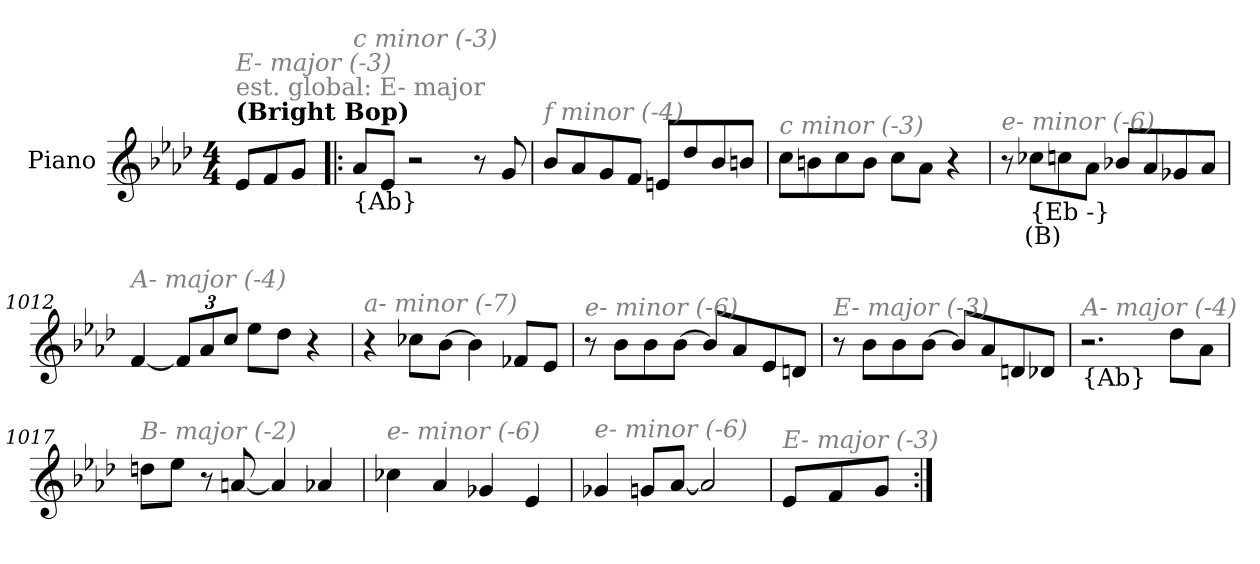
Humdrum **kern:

**kern	**text
*part1	*part1
*staff1	*staff1
*I"Piano	*
*I'Pno.	*
*clefG2	*
*k[b-e-a-d-]	*
*M4/4	*
=1	=1
!LO:TX:a:B:t=(Bright Bop)	!
!LO:TX:a:color=#808080:t=est. global&colon; E- major	!
!LO:TX:i:color=#808080:t=E- major (-3)	!
8e-/L	.
8f/	.
8g/J	.
=1008!|:	=1008!|:
!LO:TX:b:t={Ab}	!
!LO:TX:i:color=#808080:t=c minor (-3)	!
8a-/L	.
8e-/J	.
2r	.
8r	.
8g/	.
=1009	=1009
!LO:TX:i:color=#808080:t=f minor (-4)	!
8b-/L	.
8a-/	.
8g/	.
8f/J	.
8en/L	.
8dd-/	.
8b-/	.
8bn/J	.
=1010	=1010
!LO:TX:i:color=#808080:t=c minor (-3)	!
8cc\L	.
8bn\	.
8cc\	.
8b\J	.
8cc\L	.
8a-\J	.
4r	.
!!LO:LB:g=z
=1011	=1011
!LO:TX:i:color=#808080:t=e- minor (-6)	!
8r	.
!LO:TX:b:t={Eb -}	!
8cc-Xi\L	(B)
8cc\	.
8a-\J	.
8b-X/L	.
8a-/	.
8g-X/	.
8a-/J	.
=1012	=1012
!LO:TX:i:color=#808080:t=A- major (-4)	!
[4f/	.
*Xbrackettup	*
12f/L]	.
12a-/	.
12cc/J	.
8ee-\L	.
8dd-\J	.
4r	.
=1013	=1013
!LO:TX:i:color=#808080:t=a- minor (-7)	!
4r	.
8cc-X\L	.
[8b-\J	.
4b-\]	.
8f-X/L	.
8e-/J	.
!!LO:LB:g=z
=1014	=1014
!LO:TX:i:color=#808080:t=e- minor (-6)	!
8r	.
8b-\L	.
8b-\	.
[8b-\J	.
8b-/L]	.
8a-/	.
8e-/	.
8dn/J	.
=1015	=1015
!LO:TX:i:color=#808080:t=E- major (-3)	!
8r	.
8b-\L	.
8b-\	.
[8b-\J	.
8b-/L]	.
8a-/	.
8dn/	.
8d-X/J	.
=1016	=1016
!LO:TX:b:t={Ab}	!
!LO:TX:i:color=#808080:t=A- major (-4)	!
2.r	.
8dd-\L	.
8a-\J	.
!!LO:LB:g=z
=1017	=1017
!LO:TX:i:color=#808080:t=B- major (-2)	!
8ddn\L	.
8ee-\J	.
8r	.
[8an/	.
4a/]	.
4a-X/	.
=1018	=1018
!LO:TX:i:color=#808080:t=e- minor (-6)	!
4cc-X\	.
4a-/	.
4g-X/	.
4e-/	.
=1019	=1019
!LO:TX:i:color=#808080:t=e- minor (-6)	!
4g-X/	.
8gn/L	.
[8a-/J	.
2a-/]	.
=1020	=1020
!LO:TX:i:color=#808080:t=E- major (-3)	!
8e-/L	.
8f/	.
8g/J	.
=:|!	=:|!
*-	*-
